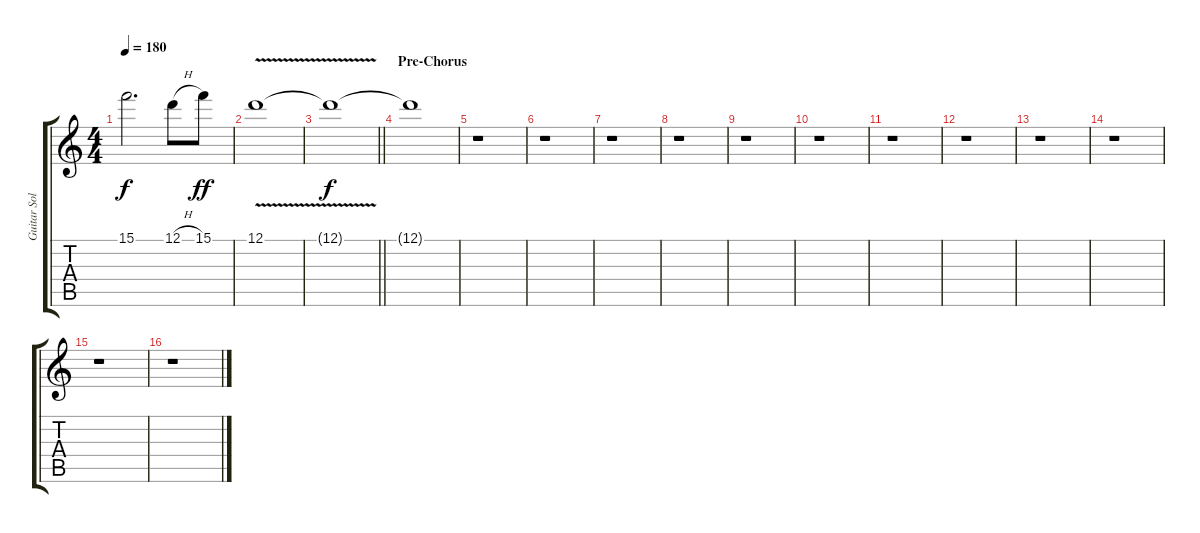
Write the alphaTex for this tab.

\track ("Guitar Solo Harmony" "Guitar Sol") {instrument distortionguitar}
\staff {score tabs}
\tuning (D4 A3 F3 C3 G2 C2) {hide}
\ts (4 4)
\tempo 180
\clef g2
\ks c
15.1{t}.2{d dy f} 12.1{h}.8 15.1.8{dy ff} |
12.1{v}.1{volume 0} |
\barLineRight lightlight
12.1{t}.1{dy f} |
\section ("" "Pre-Chorus")
12.1{t}.1 |
r.1 |
r.1 |
r.1 |
r.1 |
r.1 |
r.1 |
r.1 |
r.1 |
r.1 |
r.1 |
r.1 |
r.1
